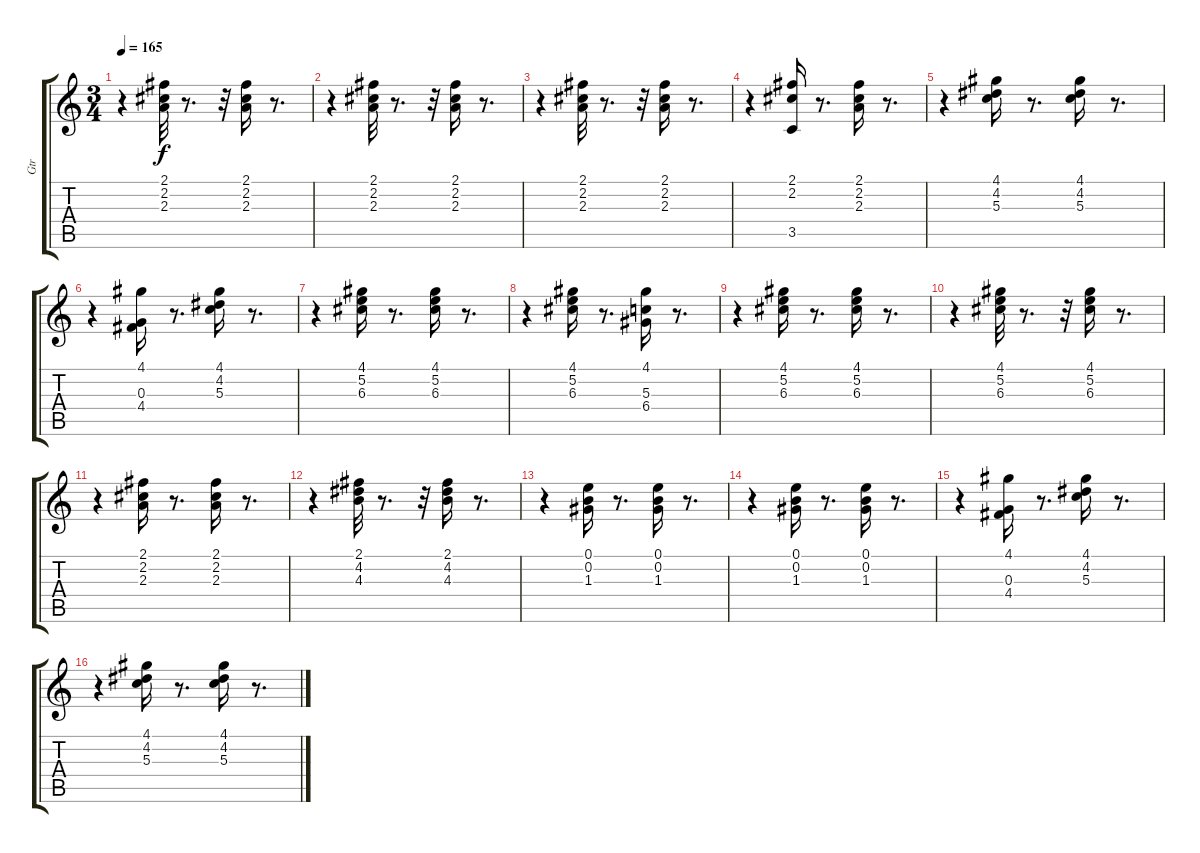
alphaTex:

\track ("Gtr" "Gtr") {instrument acousticguitarsteel}
\staff {score tabs}
\tuning (E4 B3 G3 D3 A2 E2) {hide}
\ts (3 4)
\tempo 165
\clef g2
\ks c
r.4{dy f} (2.1 2.2 2.3).32 r.8{d} r.32 (2.1 2.2 2.3).16 r.8{d} |
r.4 (2.1 2.2 2.3).32 r.8{d} r.32 (2.1 2.2 2.3).16 r.8{d} |
r.4 (2.1 2.2 2.3).32 r.8{d} r.32 (2.1 2.2 2.3).16 r.8{d} |
r.4 (2.1 2.2 3.5).16 r.8{d} (2.1 2.2 2.3).16 r.8{d} |
r.4 (4.1 4.2 5.3).16 r.8{d} (4.1 4.2 5.3).16 r.8{d} |
r.4 (4.1 0.3 4.4).16 r.8{d} (4.1 4.2 5.3).16 r.8{d} |
r.4 (4.1 5.2 6.3).16 r.8{d} (4.1 5.2 6.3).16 r.8{d} |
r.4 (4.1 5.2 6.3).16 r.8{d} (4.1 5.3 6.4).16 r.8{d} |
r.4 (4.1 5.2 6.3).16 r.8{d} (4.1 5.2 6.3).16 r.8{d} |
r.4 (4.1 5.2 6.3).32 r.8{d} r.32 (4.1 5.2 6.3).16 r.8{d} |
r.4 (2.1 2.2 2.3).16 r.8{d} (2.1 2.2 2.3).16 r.8{d} |
r.4 (2.1 4.2 4.3).32 r.8{d} r.32 (2.1 4.2 4.3).16 r.8{d} |
r.4 (0.1 0.2 1.3).16 r.8{d} (0.1 0.2 1.3).16 r.8{d} |
r.4 (0.1 0.2 1.3).16 r.8{d} (0.1 0.2 1.3).16 r.8{d} |
r.4 (4.1 0.3 4.4).16 r.8{d} (4.1 4.2 5.3).16 r.8{d} |
r.4 (4.1 4.2 5.3).16 r.8{d} (4.1 4.2 5.3).16 r.8{d}
